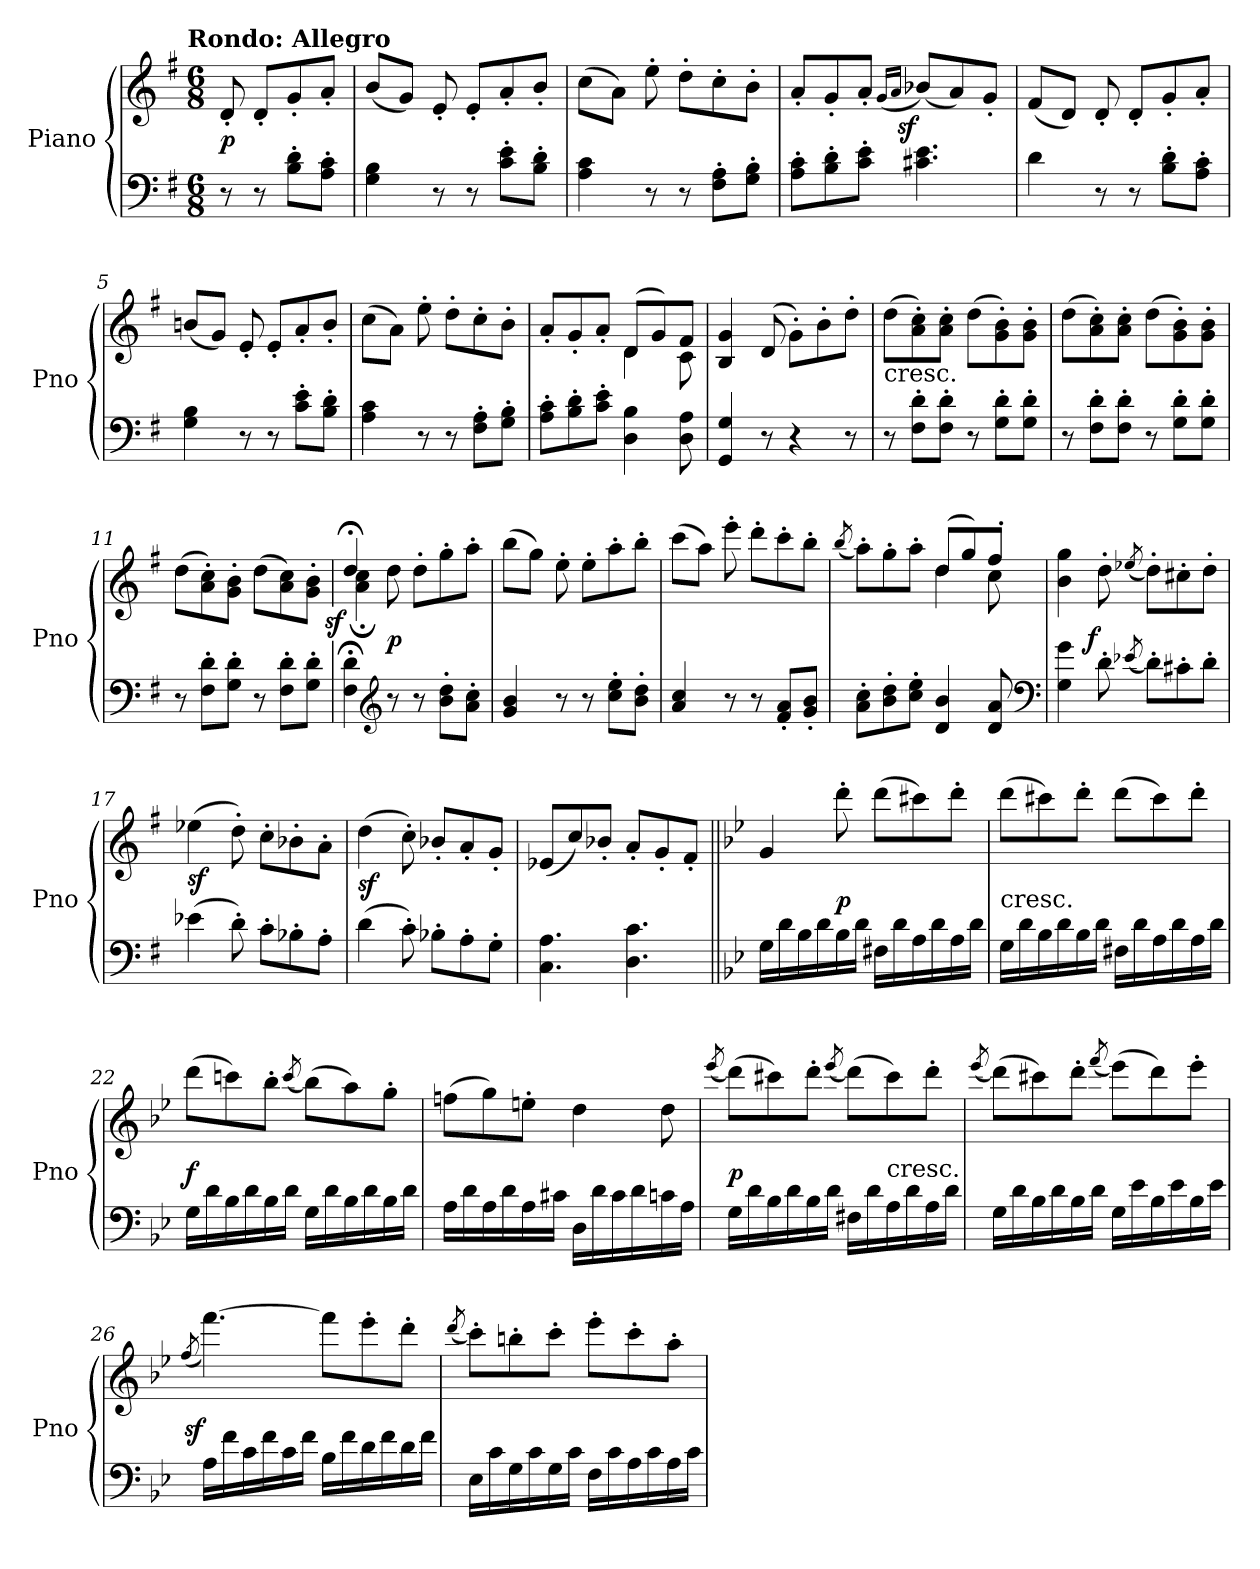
**kern	**kern	**dynam
*part1	*part1	*part1
*staff2	*staff1	*staff1/2
*I"Piano	*	*
*I'Pno	*	*
*clefF4	*clefG2	*
*k[f#]	*k[f#]	*
*G:	*G:	*
!!LO:TX:omd:t=Rondo&colon; Allegro
*M6/8	*M6/8	*
*MM138	*MM138	*
=	=	=
8r	8d'	p
8r	8d'L	.
8B' 8d'L	8g'	.
8A' 8c'J	8a'J	.
=1	=1	=1
4G 4B	(8bL	.
.	8gJ)	.
8r	8e'	.
8r	8e'L	.
8c' 8e'L	8a'	.
8B' 8d'J	8b'J	.
=2	=2	=2
4A 4c	(8ccL	.
.	8aJ)	.
8r	8ee'	.
8r	8dd'L	.
8F#' 8A'L	8cc'	.
8G' 8B'J	8b'J	.
=3	=3	=3
8A' 8c'L	8a'L	.
8B' 8d'	8g'	.
8c' 8e'J	8a'J	.
.	(16qgLL	.
.	16qaJJ	.
!	!	!LO:DY:rj
4.c#X 4.e	(8b-XL)	sf
.	8a)	.
.	8g'J	.
=4	=4	=4
4d	(8f#L	.
.	8dJ)	.
8r	8d'	.
8r	8d'L	.
8B' 8d'L	8g'	.
8A' 8c'J	8a'J	.
=5	=5	=5
4G 4B	(8bnL	.
.	8gJ)	.
8r	8e'	.
8r	8e'L	.
8c' 8e'L	8a'	.
8B' 8d'J	8b'J	.
=6	=6	=6
4A 4c	(8ccL	.
.	8aJ)	.
8r	8ee'	.
8r	8dd'L	.
8F#' 8A'L	8cc'	.
8G' 8B'J	8b'J	.
=7	=7	=7
*	*^	*
8A' 8c'L	8a'L	4.ryy	.
8B' 8d'	8g'	.	.
8c' 8e'J	8a'J	.	.
4D 4B	(8dL	4d	.
.	8g)	.	.
8D 8A	8f#J	8c	.
*	*v	*v	*
=8	=8	=8
4GG 4G	4B 4g	.
8r	(<8d	.
4r	8g'L)	.
.	8b'	.
8r	8dd'J	.
=9	=9	=9
!	!LO:TX:c:t=cresc.	!
8r	(8ddL	.
8F#' 8d'L	8a' 8cc')	.
8F#' 8d'J	8a' 8cc'J	.
8r	(8ddL	.
8G' 8d'L	8g' 8b')	.
8G' 8d'J	8g' 8b'J	.
=10	=10	=10
8r	(8ddL	.
8F#' 8d'L	8a' 8cc')	.
8F#' 8d'J	8a' 8cc'J	.
8r	(8ddL	.
8G' 8d'L	8g' 8b')	.
8G' 8d'J	8g' 8b'J	.
=11	=11	=11
8r	(8ddL	.
8F#' 8d'L	8a' 8cc')	.
8G' 8d'J	8g' 8b'J	.
8r	(8ddL	.
8F#' 8d'L	8a 8cc)	.
8G' 8d'J	8g' 8b'J	.
=12	=12	=12
*	*^	*
!	!	!	!LO:DY:rj
4F#;< 4d;<	4dd;<	4a;< 4cc;<	sf
*clefG2	*	*	*
8r	8dd\	2ryy	p
8r	8dd'\L	.	.
8b' 8dd'L	8gg'\	.	.
8a' 8cc'J	8aa'\J	.	.
*	*v	*v	*
=13	=13	=13
4g 4b	(8bbL	.
.	8ggJ)	.
8r	8ee'	.
8r	8ee'L	.
8cc' 8ee'L	8aa'	.
8b' 8dd'J	8bb'J	.
=14	=14	=14
4a/ 4cc/	(8cccL	.
.	8aaJ)	.
8r	8eee'	.
8r	8ddd'L	.
8f#' 8a'L	8ccc'	.
8g' 8b'J	8bb'J	.
=15	=15	=15
*	*^	*
.	.	(8qbb	.
8a' 8cc'L	4.ryy	8aa'L)	.
8b' 8dd'	.	8gg'	.
8cc' 8ee'J	.	8aa'J	.
4d 4b	(8ddL	4dd	.
.	8gg)	.	.
8d 8a	8ff#'J	8cc	.
*	*v	*v	*
*clefF4	*	*
=16	=16	=16
4G 4g	4b 4gg	.
!	!	!LO:DY:rj
8d'	8dd'	f
(8qe-X	(8qee-X	.
8d'L)	8dd'L)	.
8c#X'	8cc#X'	.
8d'J	8dd'J	.
=17	=17	=17
(4e-X	(4ee-X	sf
8d')	8dd')	.
8c'L	8cc'L	.
8B-X'	8b-X'	.
8A'J	8a'J	.
=18	=18	=18
(4d	(4dd	sf
8c')	8cc')	.
8B-X'L	8b-X'L	.
8A'	8a'	.
8G'J	8g'J	.
=19	=19	=19
4.C 4.A	(8e-XL	.
.	8cc)	.
.	8b-X'J	.
4.D 4.c	8a'L	.
.	8g'	.
.	8f#'J	.
=20||	=20||	=20||
*k[b-e-]	*k[b-e-]	*
*g:	*g:	*
16GLL	4g	.
16d	.	.
16B-	.	.
16d	.	.
16B-	8ddd'	p
16dJJ	.	.
16F#XLL	(8dddL	.
16d	.	.
16A	8ccc#X)	.
16d	.	.
16A	8ddd'J	.
16dJJ	.	.
=21	=21	=21
!	!LO:TX:c:t=cresc.	!
16GLL	(8dddL	.
16d	.	.
16B-	8ccc#X)	.
16d	.	.
16B-	8ddd'J	.
16dJJ	.	.
16F#XLL	(8dddL	.
16d	.	.
16A	8ccc#)	.
16d	.	.
16A	8ddd'J	.
16dJJ	.	.
=22	=22	=22
16GLL	(8dddL	f
16d	.	.
16B-	8cccn)	.
16d	.	.
16B-	8bb-'J	.
16dJJ	.	.
.	(8qccc	.
16GLL	(8bb-L)	.
16d	.	.
16B-	8aa)	.
16d	.	.
16B-	8gg'J	.
16dJJ	.	.
=23	=23	=23
16ALL	(8ffnL	.
16d	.	.
16A	8gg)	.
16d	.	.
16A	8een'J	.
16c#XJJ	.	.
16DLL	4dd	.
16d	.	.
16c#	.	.
16d	.	.
16cn	8dd	.
16AJJ	.	.
=24	=24	=24
.	(8qeee-	.
16GLL	(8dddL)	p
16d	.	.
16B-	8ccc#X)	.
16d	.	.
16B-	8ddd'J	.
16dJJ	.	.
.	(8qeee-	.
16F#XLL	(8dddL)	.
16d	.	.
!	!LO:TX:c:t=cresc.	!
16A	8ccc#)	.
16d	.	.
16A	8ddd'J	.
16dJJ	.	.
=25	=25	=25
.	(8qeee-	.
16GLL	(8dddL)	.
16d	.	.
16B-	8ccc#X)	.
16d	.	.
16B-	8ddd'J	.
16dJJ	.	.
.	(8qfff	.
16GLL	(8eee-L)	.
16e-	.	.
16B-	8ddd)	.
16e-	.	.
16B-	8eee-'J	.
16e-JJ	.	.
=26	=26	=26
.	(8qff	.
!	!	!LO:DY:rj
16ALL	[4.fff)	sf
16f	.	.
16c	.	.
16f	.	.
16c	.	.
16fJJ	.	.
16B-LL	8fffL]	.
16f	.	.
16d	8eee-'	.
16f	.	.
16d	8ddd'J	.
16fJJ	.	.
=27	=27	=27
.	(8qddd	.
16E-LL	8ccc'L)	.
16c	.	.
16G	8bbn'	.
16c	.	.
16G	8ccc'J	.
16cJJ	.	.
16FLL	8eee-'L	.
16c	.	.
16A	8ccc'	.
16c	.	.
16A	8aa'J	.
16cJJ	.	.
=	=	=
*-	*-	*-
